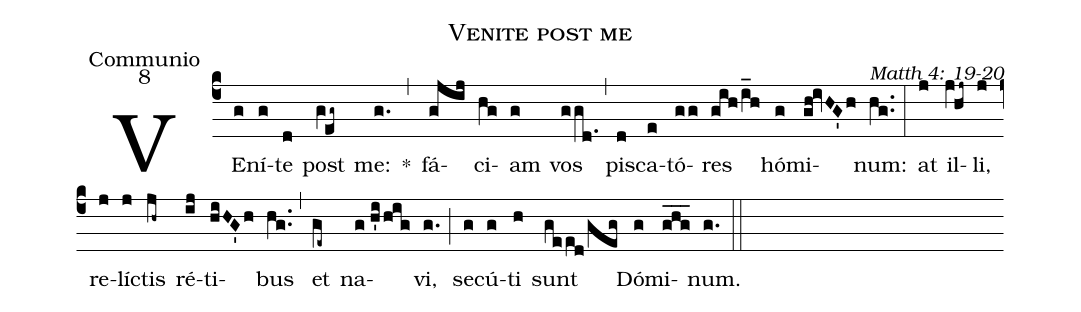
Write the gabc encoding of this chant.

name: Venite post me;
office-part: Communio;
mode: 8;
commentary: Matth 4: 19-20;
%%
(c4) VE(g)ní(g)te(d) post(gV!eg~) me:(g.) *(,) fá(gjij)ci(hg)am(g) vos(ggd.) (,) pis(d)ca(e)tó(gg)res(gih/i_h) hó(g)mi(gh!ivHG'h)num:(hg..) (:)
at(j) il(jV!hj~)li,(j) re(j)líc(j)tis(jh~) ré(ij)ti(hiHG'h)bus(hg..) (,) et(ge~) na(g//h'i/hig)vi,(g.) (;) se(g)cú(g)ti(h) sunt(geed/geg) Dó(g)mi(ghg___)num.(g.) (::)
